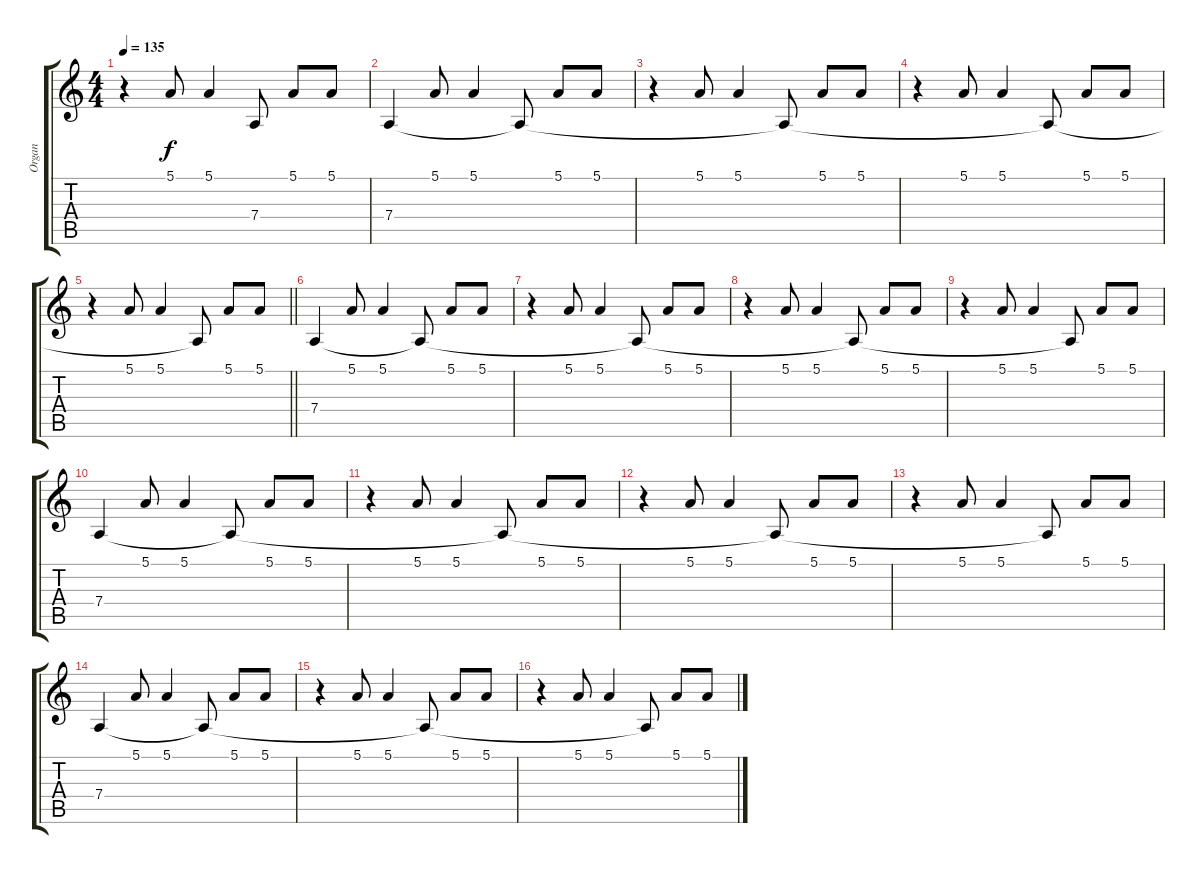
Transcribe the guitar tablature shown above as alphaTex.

\track ("Organ" "Organ") {instrument rockorgan}
\staff {score tabs}
\tuning (E4 B3 G3 D3 A2 E2) {hide}
\ts (4 4)
\tempo 135
\clef g2
\ks c
r.4{dy f} 5.1.8 5.1.4 7.4{t}.8 5.1.8 5.1.8 |
7.4.4 5.1.8 5.1.4 7.4{t}.8 5.1.8 5.1.8 |
r.4 5.1.8 5.1.4 7.4{t}.8 5.1.8 5.1.8 |
r.4 5.1.8 5.1.4 7.4{t}.8 5.1.8 5.1.8 |
\barLineRight lightlight
r.4 5.1.8 5.1.4 7.4{t}.8 5.1.8 5.1.8 |
7.4.4 5.1.8 5.1.4 7.4{t}.8 5.1.8 5.1.8 |
r.4 5.1.8 5.1.4 7.4{t}.8 5.1.8 5.1.8 |
r.4 5.1.8 5.1.4 7.4{t}.8 5.1.8 5.1.8 |
r.4 5.1.8 5.1.4 7.4{t}.8 5.1.8 5.1.8 |
7.4.4 5.1.8 5.1.4 7.4{t}.8 5.1.8 5.1.8 |
r.4 5.1.8 5.1.4 7.4{t}.8 5.1.8 5.1.8 |
r.4 5.1.8 5.1.4 7.4{t}.8 5.1.8 5.1.8 |
r.4 5.1.8 5.1.4 7.4{t}.8 5.1.8 5.1.8 |
7.4.4 5.1.8 5.1.4 7.4{t}.8 5.1.8 5.1.8 |
r.4 5.1.8 5.1.4 7.4{t}.8 5.1.8 5.1.8 |
r.4 5.1.8 5.1.4 7.4{t}.8 5.1.8 5.1.8
